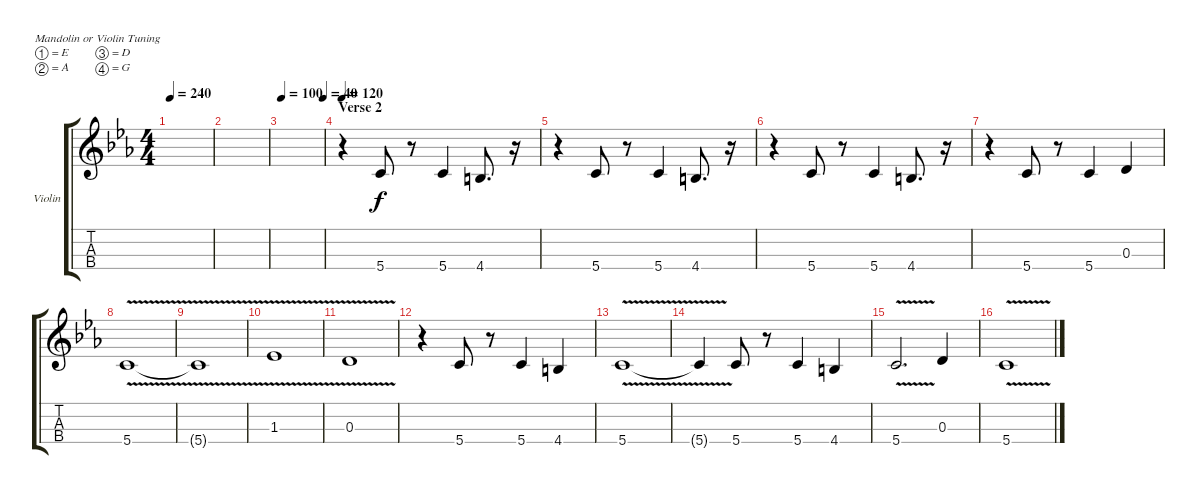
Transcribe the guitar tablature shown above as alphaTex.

\bracketExtendMode groupsimilarinstruments
\firstSystemTrackNameOrientation horizontal
\otherSystemsTrackNameOrientation horizontal
\track ("violin 2 (Igor Gorelik)" "Violin") {instrument violin}
\staff {score tabs}
\tuning (E5 A4 D4 G3)
\ts (4 4)
\tempo 240
\clef g2
\scale
0.333333
\ks cminor
|
\scale
0.333333 |
\tempo 100
\tempo (40 1)
\scale
0.333333 |
\section ("" "Verse 2")
\tempo 120
\scale
0.333333 r.4 5.4.8 r.8 5.4.4 4.4.8{d} r.16 |
\scale
0.333333 r.4 5.4.8 r.8 5.4.4 4.4.8{d} r.16 |
\scale
0.333333 r.4 5.4.8 r.8 5.4.4 4.4.8{d} r.16 |
\scale
0.333333 r.4 5.4.8 r.8 5.4.4 0.3.4 |
\scale
0.333333 5.4{v}.1 |
\scale
0.333333 5.4{v t}.1 |
\scale
0.333333 1.3{v}.1 |
\scale
0.333333 0.3{v}.1 |
\scale
0.333333 r.4 5.4.8 r.8 5.4.4 4.4.4 |
\scale
0.333333 5.4{v}.1 |
\scale
0.333333 5.4{v t}.4 5.4.8 r.8 5.4.4 4.4.4 |
\scale
0.333333 5.4{v}.2{d} 0.3.4 |
\scale
0.333333 5.4{v}.1
